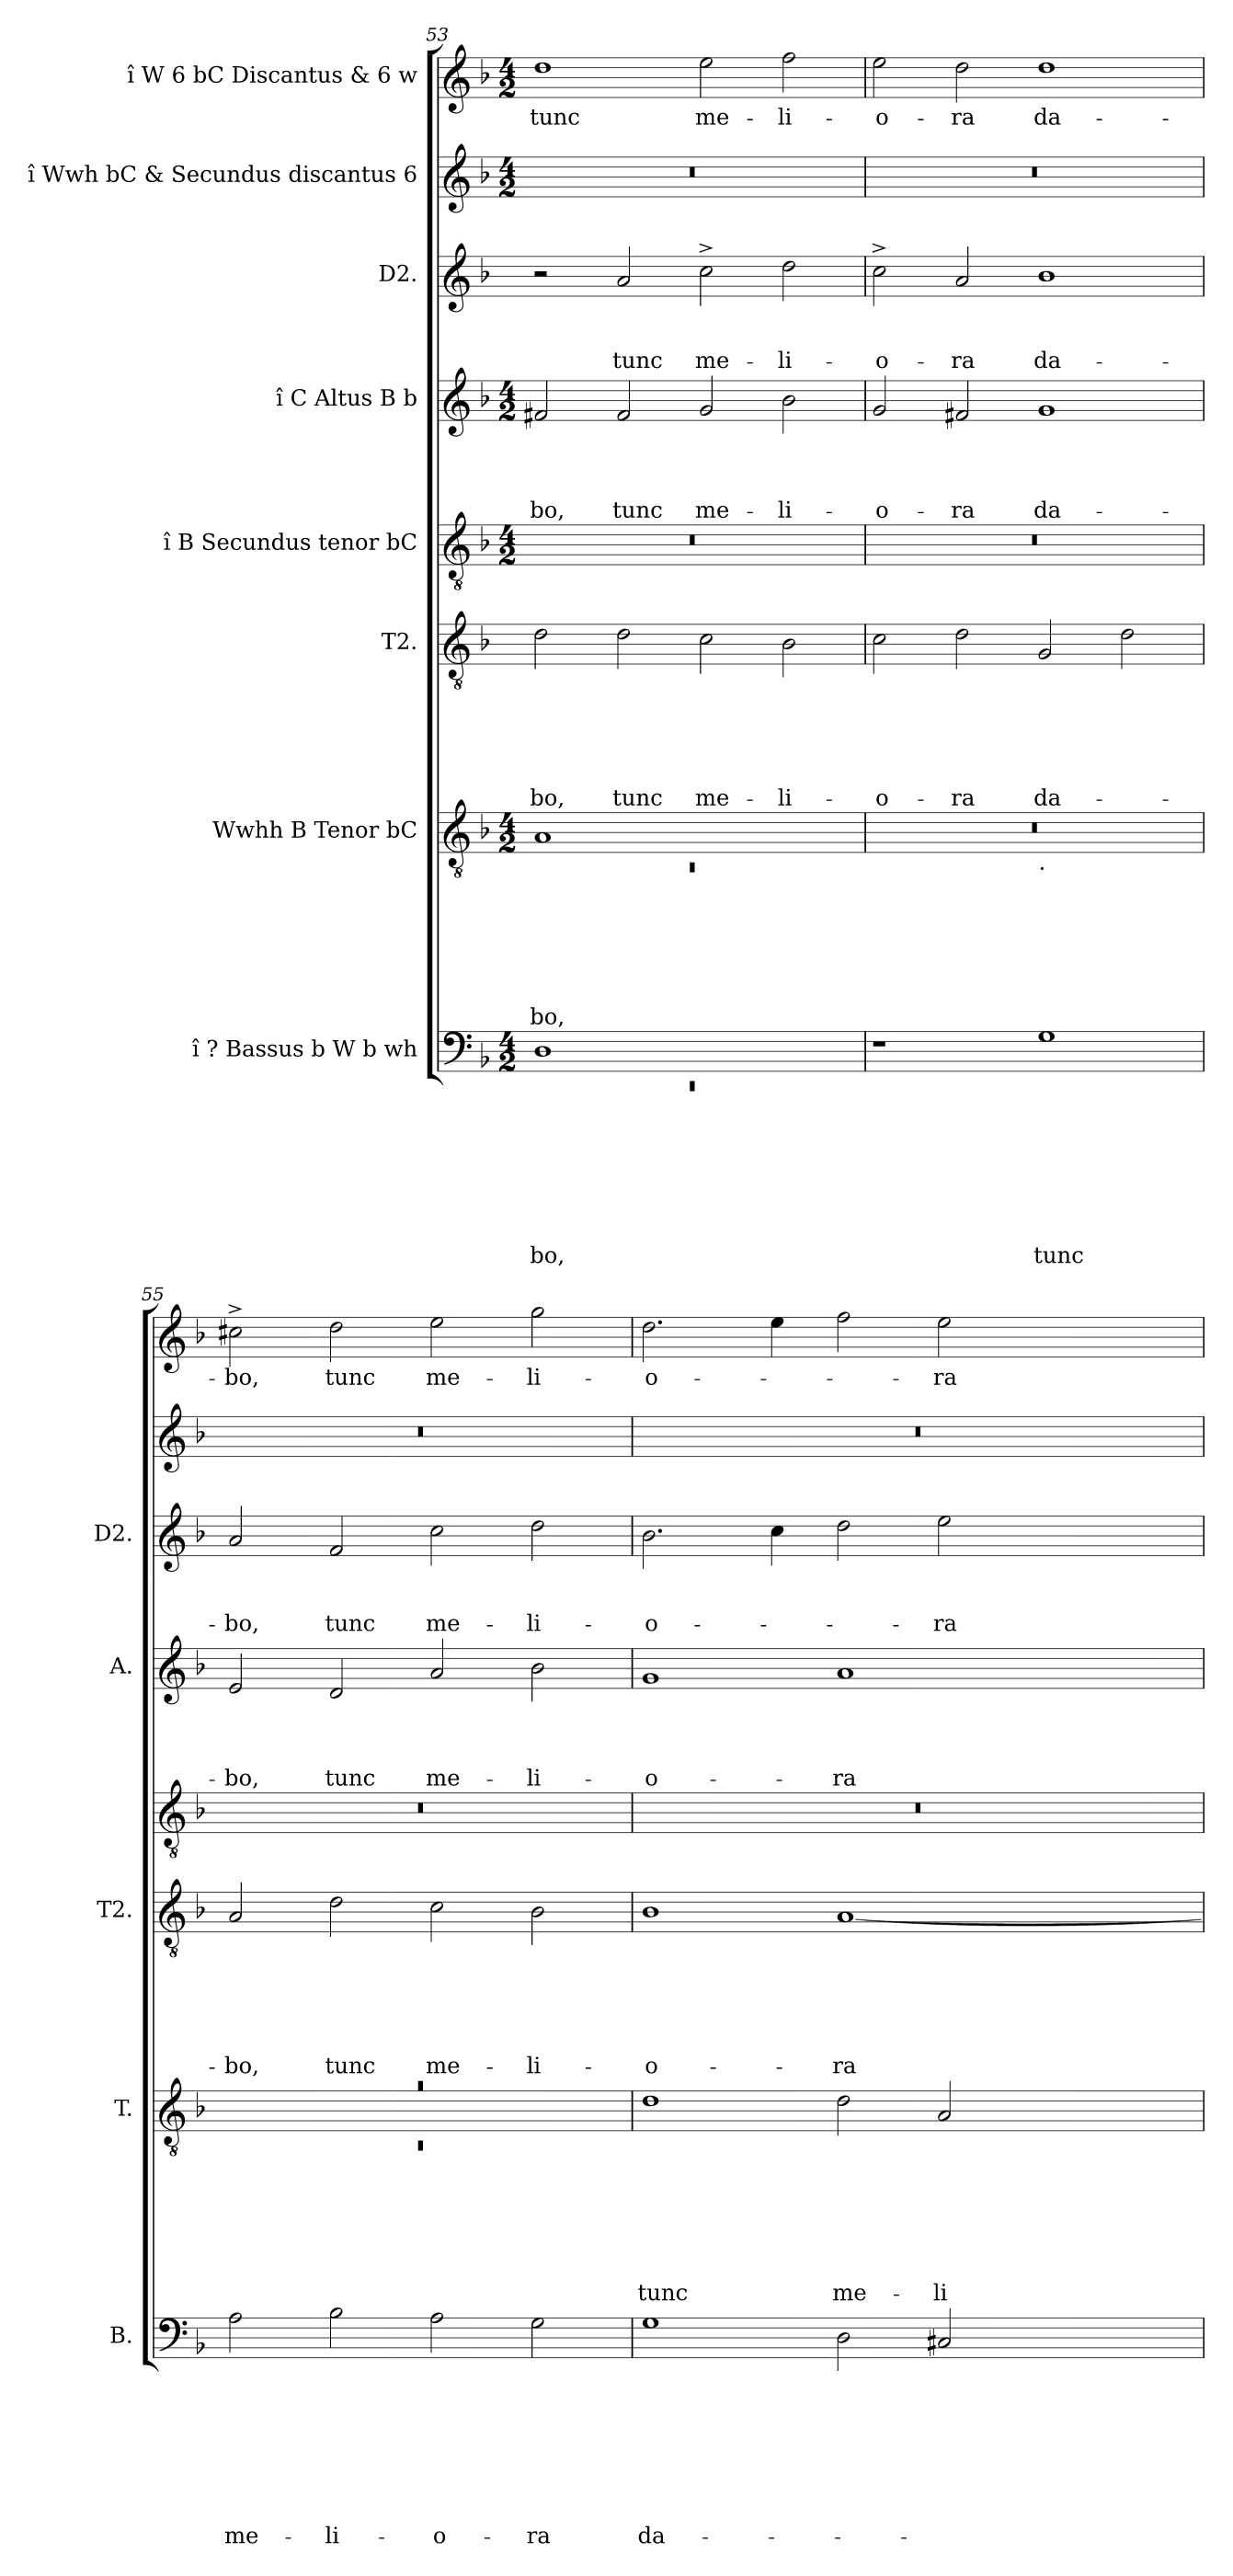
**kern	**text	**text	**text	**text	**text	**text	**text	**text	**kern	**text	**text	**text	**text	**text	**text	**text	**kern	**text	**text	**text	**text	**text	**text	**kern	**kern	**text	**text	**text	**text	**kern	**text	**text	**text	**kern	**kern	**text
*part8	*part8	*part8	*part8	*part8	*part8	*part8	*part8	*part8	*part7	*part7	*part7	*part7	*part7	*part7	*part7	*part7	*part6	*part6	*part6	*part6	*part6	*part6	*part6	*part5	*part4	*part4	*part4	*part4	*part4	*part3	*part3	*part3	*part3	*part2	*part1	*part1
*staff8	*staff8	*staff8	*staff8	*staff8	*staff8	*staff8	*staff8	*staff8	*staff7	*staff7	*staff7	*staff7	*staff7	*staff7	*staff7	*staff7	*staff6	*staff6	*staff6	*staff6	*staff6	*staff6	*staff6	*staff5	*staff4	*staff4	*staff4	*staff4	*staff4	*staff3	*staff3	*staff3	*staff3	*staff2	*staff1	*staff1
*I"î ? Bassus b W b wh	*	*	*	*	*	*	*	*	*I"Wwhh B Tenor bC	*	*	*	*	*	*	*	*I"T2.	*	*	*	*	*	*	*I"î B Secundus tenor bC	*I"î C Altus B b	*	*	*	*	*I"D2.	*	*	*	*I"î Wwh bC & Secundus discantus 6	*I"î W 6 bC Discantus & 6 w	*
*I'B.	*	*	*	*	*	*	*	*	*I'T.	*	*	*	*	*	*	*	*I'T2.	*	*	*	*	*	*	*	*I'A.	*	*	*	*	*I'D2.	*	*	*	*	*	*
*clefF4	*	*	*	*	*	*	*	*	*clefGv2	*	*	*	*	*	*	*	*clefGv2	*	*	*	*	*	*	*clefGv2	*clefG2	*	*	*	*	*clefG2	*	*	*	*clefG2	*clefG2	*
*k[b-]	*	*	*	*	*	*	*	*	*k[b-]	*	*	*	*	*	*	*	*k[b-]	*	*	*	*	*	*	*k[b-]	*k[b-]	*	*	*	*	*k[b-]	*	*	*	*k[b-]	*k[b-]	*
*F:	*	*	*	*	*	*	*	*	*F:	*	*	*	*	*	*	*	*F:	*	*	*	*	*	*	*F:	*F:	*	*	*	*	*F:	*	*	*	*F:	*F:	*
*M4/2	*	*	*	*	*	*	*	*	*M4/2	*	*	*	*	*	*	*	*	*	*	*	*	*	*	*M4/2	*M4/2	*	*	*	*	*	*	*	*	*M4/2	*M4/2	*
=53	=53	=53	=53	=53	=53	=53	=53	=53	=53	=53	=53	=53	=53	=53	=53	=53	=53	=53	=53	=53	=53	=53	=53	=53	=53	=53	=53	=53	=53	=53	=53	=53	=53	=53	=53	=53
*^	*	*	*	*	*	*	*	*	*^	*	*	*	*	*	*	*	*	*	*	*	*	*	*	*	*	*	*	*	*	*	*	*	*	*	*	*
!	!LO:N:vis=1	!	!	!	!	!	!	!	!LO:LY:b	!	!LO:N:vis=1	!	!	!	!	!	!	!LO:LY:b	!	!	!	!	!	!	!LO:LY:b	!	!	!	!	!	!LO:LY:b	!	!	!	!	!	!	!LO:LY:b
1D	0rEE	.	.	.	.	.	.	.	-bo,	1A	0rC	.	.	.	.	.	.	-bo,	2d\	.	.	.	.	.	-bo,	0r	2f#X/	.	.	.	-bo,	2r	.	.	.	0r	1dd	tunc
!	!	!	!	!	!	!	!	!	!	!	!	!	!	!	!	!	!	!	!	!	!	!	!	!	!LO:LY:b	!	!	!	!	!	!LO:LY:b	!	!	!	!LO:LY:b	!	!	!
.	.	.	.	.	.	.	.	.	.	.	.	.	.	.	.	.	.	.	2d\	.	.	.	.	.	tunc	.	2f#/	.	.	.	tunc	2a/	.	.	tunc	.	.	.
!	!	!	!	!	!	!	!	!	!	!	!	!	!	!	!	!	!	!	!	!	!	!	!	!	!LO:LY:b	!	!	!	!	!	!LO:LY:b	!	!	!	!LO:LY:b	!	!	!LO:LY:b
1ryy	.	.	.	.	.	.	.	.	.	1ryy	.	.	.	.	.	.	.	.	2c\	.	.	.	.	.	me-	.	2g/	.	.	.	me-	2cc^>\	.	.	me-	.	2ee\	me-
!	!	!	!	!	!	!	!	!	!	!	!	!	!	!	!	!	!	!	!	!	!	!	!	!	!LO:LY:b	!	!	!	!	!	!LO:LY:b	!	!	!	!LO:LY:b	!	!	!LO:LY:b
.	.	.	.	.	.	.	.	.	.	.	.	.	.	.	.	.	.	.	2B-\	.	.	.	.	.	-li-	.	2b-\	.	.	.	-li-	2dd\	.	.	-li-	.	2ff\	-li-
*v	*v	*	*	*	*	*	*	*	*	*	*	*	*	*	*	*	*	*	*	*	*	*	*	*	*	*	*	*	*	*	*	*	*	*	*	*	*	*
=54	=54	=54	=54	=54	=54	=54	=54	=54	=54	=54	=54	=54	=54	=54	=54	=54	=54	=54	=54	=54	=54	=54	=54	=54	=54	=54	=54	=54	=54	=54	=54	=54	=54	=54	=54	=54	=54
!	!	!	!	!	!	!	!	!	!	!	!	!	!	!	!	!	!	!	!	!	!	!	!	!LO:LY:b	!	!	!	!	!	!LO:LY:b	!	!	!	!LO:LY:b	!	!	!LO:LY:b
1r	.	.	.	.	.	.	.	.	0r	1ryy	.	.	.	.	.	.	.	2c\	.	.	.	.	.	-o-	0r	2g/	.	.	.	-o-	2cc^>\	.	.	-o-	0r	2ee\	-o-
!	!	!	!	!	!	!	!	!	!	!	!	!	!	!	!	!	!	!	!	!	!	!	!	!LO:LY:b	!	!	!	!	!	!LO:LY:b	!	!	!	!LO:LY:b	!	!	!LO:LY:b
.	.	.	.	.	.	.	.	.	.	.	.	.	.	.	.	.	.	2d\	.	.	.	.	.	-ra	.	2f#X/	.	.	.	-ra	2a/	.	.	-ra	.	2dd\	-ra
!	!	!	!	!	!	!	!	!	!	!LO:TX:b:t=.	!	!	!	!	!	!	!	!	!	!	!	!	!	!	!	!	!	!	!	!	!	!	!	!	!	!	!
!	!	!	!	!	!	!	!	!LO:LY:b	!	!	!	!	!	!	!	!	!	!	!	!	!	!	!	!LO:LY:b	!	!	!	!	!	!LO:LY:b	!	!	!	!LO:LY:b	!	!	!LO:LY:b
1G	.	.	.	.	.	.	.	tunc	.	1ryy	.	.	.	.	.	.	.	2G/	.	.	.	.	.	da-	.	1g	.	.	.	da-	1b-	.	.	da-	.	1dd	da-
.	.	.	.	.	.	.	.	.	.	.	.	.	.	.	.	.	.	2d\	.	.	.	.	.	.	.	.	.	.	.	.	.	.	.	.	.	.	.
!!LO:LB:g=z
=55	=55	=55	=55	=55	=55	=55	=55	=55	=55	=55	=55	=55	=55	=55	=55	=55	=55	=55	=55	=55	=55	=55	=55	=55	=55	=55	=55	=55	=55	=55	=55	=55	=55	=55	=55	=55	=55
!	!	!	!	!	!	!	!	!LO:LY:b	!LO:N:vis=1	!LO:N:vis=1	!	!	!	!	!	!	!	!	!	!	!	!	!	!LO:LY:b	!	!	!	!	!	!LO:LY:b	!	!	!	!LO:LY:b	!	!	!LO:LY:b
2A\	.	.	.	.	.	.	.	me-	0ra	0rC	.	.	.	.	.	.	.	2A/	.	.	.	.	.	-bo,	0r	2e/	.	.	.	-bo,	2a/	.	.	-bo,	0r	2cc#X^>\	-bo,
!	!	!	!	!	!	!	!	!LO:LY:b	!	!	!	!	!	!	!	!	!	!	!	!	!	!	!	!LO:LY:b	!	!	!	!	!	!LO:LY:b	!	!	!	!LO:LY:b	!	!	!LO:LY:b
2B-\	.	.	.	.	.	.	.	-li-	.	.	.	.	.	.	.	.	.	2d\	.	.	.	.	.	tunc	.	2d/	.	.	.	tunc	2f/	.	.	tunc	.	2dd\	tunc
!	!	!	!	!	!	!	!	!LO:LY:b	!	!	!	!	!	!	!	!	!	!	!	!	!	!	!	!LO:LY:b	!	!	!	!	!	!LO:LY:b	!	!	!	!LO:LY:b	!	!	!LO:LY:b
2A\	.	.	.	.	.	.	.	-o-	.	.	.	.	.	.	.	.	.	2c\	.	.	.	.	.	me-	.	2a/	.	.	.	me-	2cc\	.	.	me-	.	2ee\	me-
!	!	!	!	!	!	!	!	!LO:LY:b	!	!	!	!	!	!	!	!	!	!	!	!	!	!	!	!LO:LY:b	!	!	!	!	!	!LO:LY:b	!	!	!	!LO:LY:b	!	!	!LO:LY:b
2G\	.	.	.	.	.	.	.	-ra	.	.	.	.	.	.	.	.	.	2B-\	.	.	.	.	.	-li-	.	2b-\	.	.	.	-li-	2dd\	.	.	-li-	.	2gg\	-li-
*	*	*	*	*	*	*	*	*	*v	*v	*	*	*	*	*	*	*	*	*	*	*	*	*	*	*	*	*	*	*	*	*	*	*	*	*	*	*
=56	=56	=56	=56	=56	=56	=56	=56	=56	=56	=56	=56	=56	=56	=56	=56	=56	=56	=56	=56	=56	=56	=56	=56	=56	=56	=56	=56	=56	=56	=56	=56	=56	=56	=56	=56	=56
!	!	!	!	!	!	!	!	!LO:LY:b	!	!	!	!	!	!	!	!LO:LY:b	!	!	!	!	!	!	!LO:LY:b:rj	!	!	!	!	!	!LO:LY:b:rj	!	!	!	!LO:LY:b	!	!	!LO:LY:b
1G	.	.	.	.	.	.	.	da-	1d	.	.	.	.	.	.	tunc	1B-	.	.	.	.	.	-o-	0r	1g	.	.	.	-o-	2.b-\	.	.	-o-	0r	2.dd\	-o-
.	.	.	.	.	.	.	.	.	.	.	.	.	.	.	.	.	.	.	.	.	.	.	.	.	.	.	.	.	.	4cc\	.	.	.	.	4ee\	.
!	!	!	!	!	!	!	!	!	!	!	!	!	!	!	!	!LO:LY:b	!	!	!	!	!	!	!LO:LY:b	!	!	!	!	!	!LO:LY:b	!	!	!	!	!	!	!
2D\	.	.	.	.	.	.	.	.	2d\	.	.	.	.	.	.	me-	[<1A	.	.	.	.	.	-ra	.	1a	.	.	.	-ra	2dd\	.	.	.	.	2ff\	.
!	!	!	!	!	!	!	!	!	!	!	!	!	!	!	!	!LO:LY:b	!	!	!	!	!	!	!	!	!	!	!	!	!	!	!	!	!LO:LY:b	!	!	!LO:LY:b
2C#X/	.	.	.	.	.	.	.	.	2A/	.	.	.	.	.	.	-li-	.	.	.	.	.	.	.	.	.	.	.	.	.	2ee\	.	.	-ra	.	2ee\	-ra
=	=	=	=	=	=	=	=	=	=	=	=	=	=	=	=	=	=	=	=	=	=	=	=	=	=	=	=	=	=	=	=	=	=	=	=	=
*-	*-	*-	*-	*-	*-	*-	*-	*-	*-	*-	*-	*-	*-	*-	*-	*-	*-	*-	*-	*-	*-	*-	*-	*-	*-	*-	*-	*-	*-	*-	*-	*-	*-	*-	*-	*-
